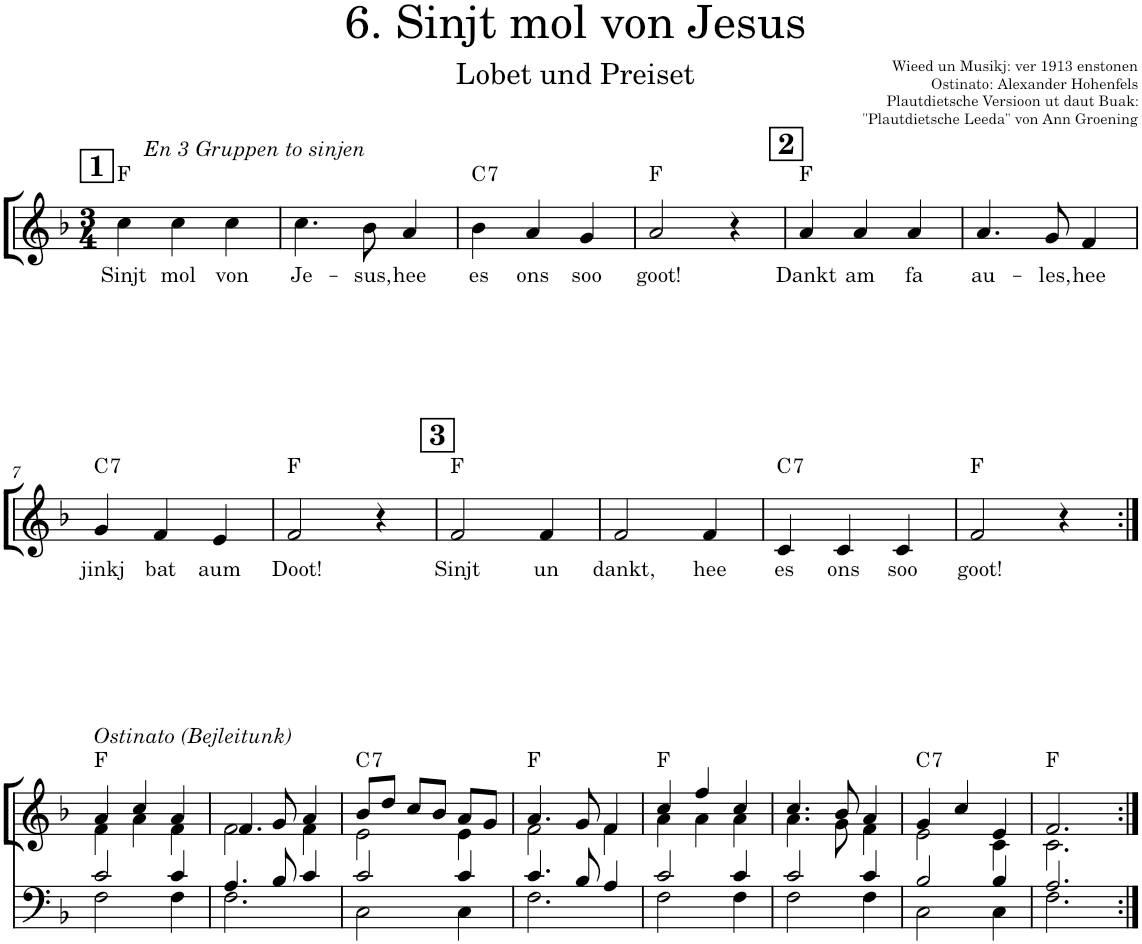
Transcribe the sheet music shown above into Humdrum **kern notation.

**kern	**kern	**text	**harte
*part1	*part1	*part1	*part1
*staff2	*staff1	*staff1	*
*I"Piano	*	*	*
*I'Pno.	*	*	*
*clefF4	*clefG2	*	*
*k[b-]	*k[b-]	*	*
*M3/4	*M3/4	*	*
!!LO:REH:place=s1:a:B:cj:fs=14:t=1
=1	=1	=1	=1
!	!LO:TX:a:i:t=En 3 Gruppen to sinjen	!	!
!	!	!LO:LY:b	!
2.r	4cc\	Sinjt	F:maj
!	!	!LO:LY:b	!
.	4cc\	mol	.
!	!	!LO:LY:b	!
.	4cc\	von	.
=2	=2	=2	=2
!	!	!LO:LY:b	!
2.r	4.cc\	Je-	.
!	!	!LO:LY:b	!
.	8b-\	-sus,	.
!	!	!LO:LY:b	!
.	4a/	hee	.
=3	=3	=3	=3
!	!	!LO:LY:b	!LO:H:kt=7
2.r	4b-\	es	C:7
!	!	!LO:LY:b	!
.	4a/	ons	.
!	!	!LO:LY:b	!
.	4g/	soo	.
=4	=4	=4	=4
!	!	!LO:LY:b	!
2.r	2a/	goot!	F:maj
.	4r	.	.
!!LO:REH:place=s1:a:B:cj:fs=14:t=2
=5	=5	=5	=5
!	!	!LO:LY:b	!
2.r	4a/	Dankt	F:maj
!	!	!LO:LY:b	!
.	4a/	am	.
!	!	!LO:LY:b	!
.	4a/	fa	.
=6	=6	=6	=6
!	!	!LO:LY:b	!
2.r	4.a/	au-	.
!	!	!LO:LY:b	!
.	8g/	-les,	.
!	!	!LO:LY:b	!
.	4f/	hee	.
!!LO:LB:g=z
=7	=7	=7	=7
!	!	!LO:LY:b	!LO:H:kt=7
2.r	4g/	jinkj	C:7
!	!	!LO:LY:b	!
.	4f/	bat	.
!	!	!LO:LY:b	!
.	4e/	aum	.
=8	=8	=8	=8
!	!	!LO:LY:b	!
2.r	2f/	Doot!	F:maj
.	4r	.	.
!!LO:REH:place=s1:a:B:cj:fs=14:t=3
=9	=9	=9	=9
!	!	!LO:LY:b	!
2.r	2f/	Sinjt	F:maj
!	!	!LO:LY:b	!
.	4f/	un	.
=10	=10	=10	=10
!	!	!LO:LY:b	!
2.r	2f/	dankt,	.
!	!	!LO:LY:b	!
.	4f/	hee	.
=11	=11	=11	=11
!	!	!LO:LY:b	!LO:H:kt=7
2.r	4c/	es	C:7
!	!	!LO:LY:b	!
.	4c/	ons	.
!	!	!LO:LY:b	!
.	4c/	soo	.
=12	=12	=12	=12
!	!	!LO:LY:b	!
2.r	2f/	goot!	F:maj
.	4r	.	.
!!LO:LB:g=z
=1:|!	=1:|!	=1:|!	=1:|!
*^	*^	*	*
!	!	!LO:TX:a:i:t=Ostinato (Bejleitunk)	!	!	!
2c/	2F\	4a/	4f\	.	F:maj
.	.	4cc/	4a\	.	.
4c/	4F\	4a/	4f\	.	.
=2	=2	=2	=2	=2	=2
4.A/	2.F\	4.f/	2f\	.	.
8B-/	.	8g/	.	.	.
4c/	.	4a/	4f\	.	.
=3	=3	=3	=3	=3	=3
!	!	!	!	!	!LO:H:kt=7
2c/	2C\	8b-/L	2e\	.	C:7
.	.	8dd/J	.	.	.
.	.	8cc/L	.	.	.
.	.	8b-/J	.	.	.
4c/	4C\	8a/L	4e\	.	.
.	.	8g/J	.	.	.
=4	=4	=4	=4	=4	=4
4.c/	2.F\	4.a/	2f\	.	F:maj
8B-/	.	8g/	.	.	.
4A/	.	4f/	4f\	.	.
=5	=5	=5	=5	=5	=5
2c/	2F\	4cc/	4a\	.	F:maj
.	.	4ff/	4a\	.	.
4c/	4F\	4cc/	4a\	.	.
=6	=6	=6	=6	=6	=6
2c/	2F\	4.cc/	4.a\	.	.
.	.	8b-/	8g\	.	.
4c/	4F\	4a/	4f\	.	.
=7	=7	=7	=7	=7	=7
!	!	!	!	!	!LO:H:kt=7
2B-/	2C\	4g/	2e\	.	C:7
.	.	4cc/	.	.	.
4B-/	4C\	4e/	4c\	.	.
=8	=8	=8	=8	=8	=8
2.A/	2.F\	2.f/	2.c\	.	F:maj
*v	*v	*	*	*	*
*	*v	*v	*	*
=:|!	=:|!	=:|!	=:|!
*-	*-	*-	*-
